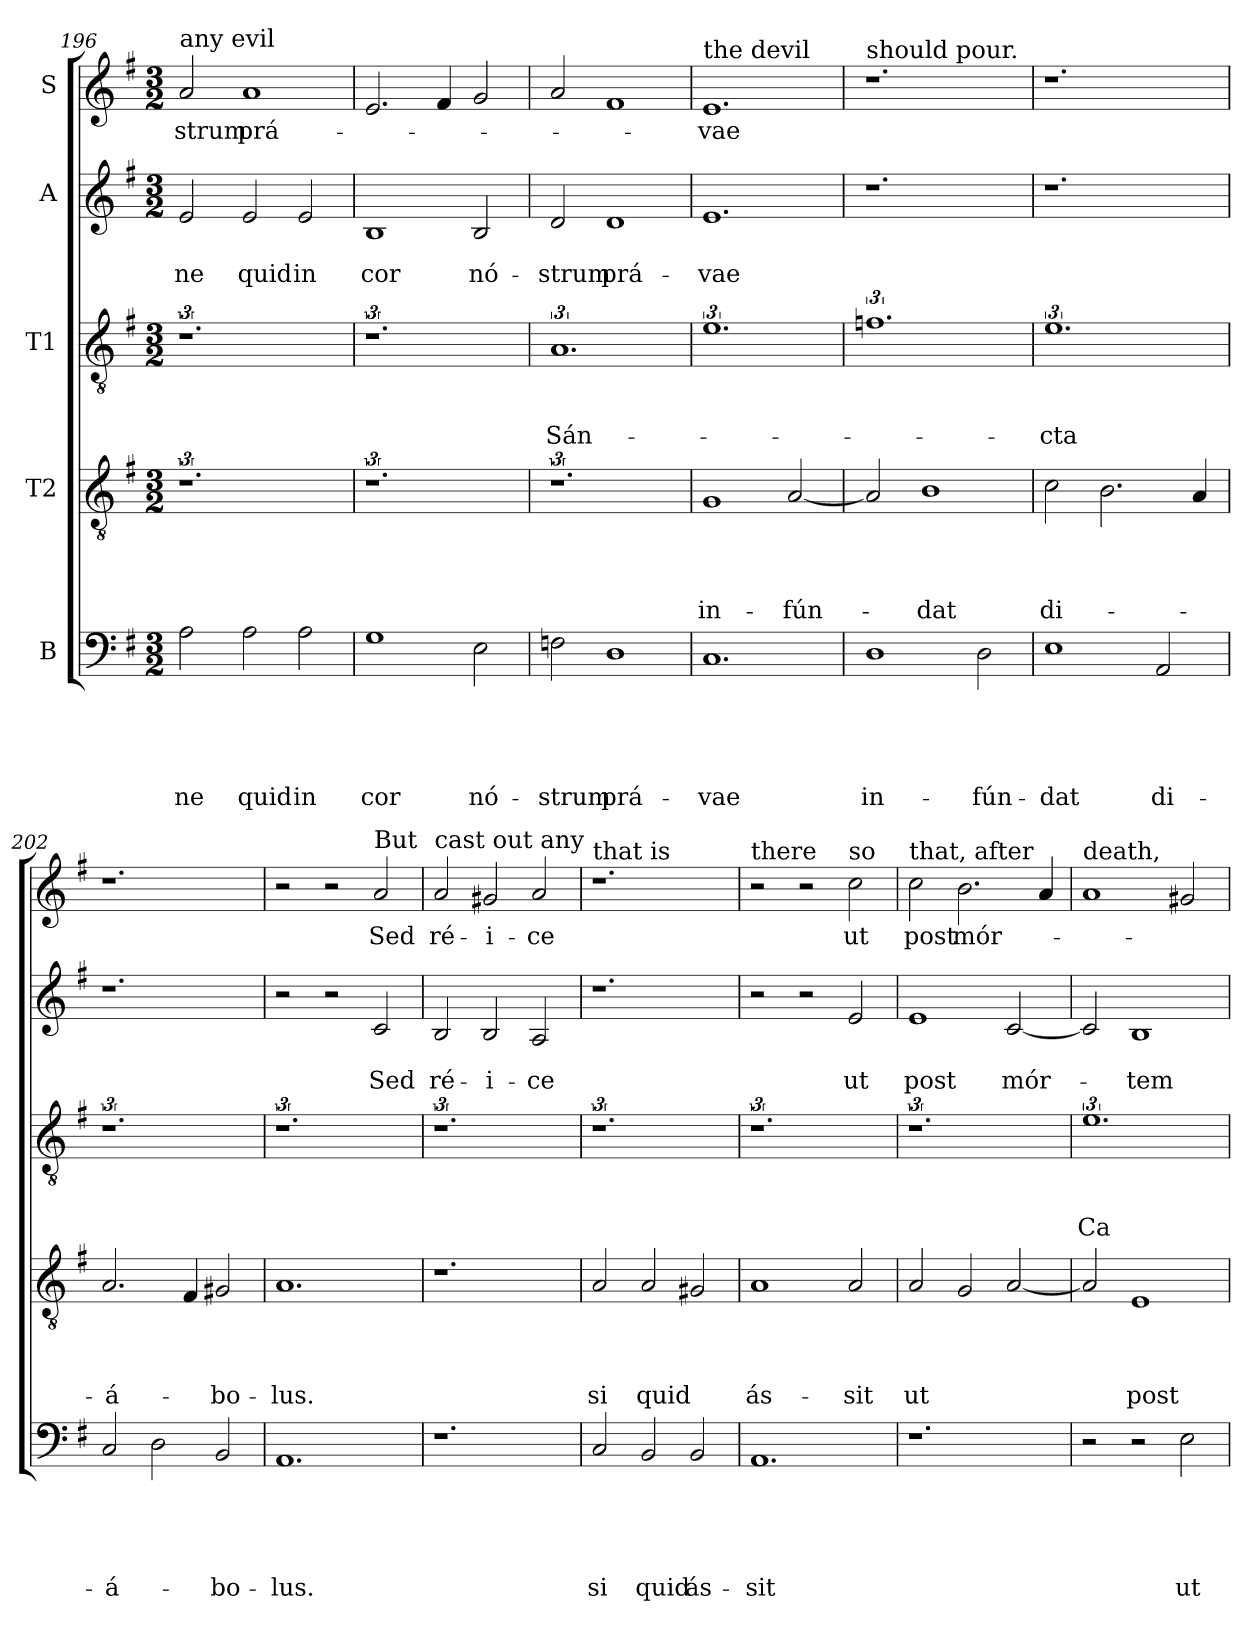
**kern	**text	**text	**text	**text	**text	**kern	**text	**text	**text	**text	**kern	**text	**text	**text	**kern	**text	**text	**kern	**text
*part5	*part5	*part5	*part5	*part5	*part5	*part4	*part4	*part4	*part4	*part4	*part3	*part3	*part3	*part3	*part2	*part2	*part2	*part1	*part1
*staff5	*staff5	*staff5	*staff5	*staff5	*staff5	*staff4	*staff4	*staff4	*staff4	*staff4	*staff3	*staff3	*staff3	*staff3	*staff2	*staff2	*staff2	*staff1	*staff1
*I"B	*	*	*	*	*	*I"T2	*	*	*	*	*I"T1	*	*	*	*I"A	*	*	*I"S	*
*clefF4	*	*	*	*	*	*clefGv2	*	*	*	*	*clefGv2	*	*	*	*clefG2	*	*	*clefG2	*
*k[f#]	*	*	*	*	*	*k[f#]	*	*	*	*	*k[f#]	*	*	*	*k[f#]	*	*	*k[f#]	*
*G:	*	*	*	*	*	*G:	*	*	*	*	*G:	*	*	*	*G:	*	*	*G:	*
*M3/2	*	*	*	*	*	*M3/2	*	*	*	*	*M3/2	*	*	*	*M3/2	*	*	*M3/2	*
*Xtuplet	*	*	*	*	*	*	*	*	*	*	*	*	*	*	*	*	*	*	*
=196	=196	=196	=196	=196	=196	=196	=196	=196	=196	=196	=196	=196	=196	=196	=196	=196	=196	=196	=196
!	!	!	!	!	!LO:LY:b	!	!	!	!	!	!	!	!	!	!	!	!	!	!
*	*	*	*	*	*	*	*	*	*	*	*	*	*	*	*Xtuplet	*	*	*	*
!	!	!	!	!	!	!	!	!	!	!	!	!	!	!	!	!	!LO:LY:b	!	!
*	*	*	*	*	*	*	*	*	*	*	*	*	*	*	*	*	*	*Xtuplet	*
!	!	!	!	!	!	!	!	!	!	!	!	!	!	!	!	!	!	!LO:TX:a:t=any evil	!
!	!	!	!	!	!	!	!	!	!	!	!	!	!	!	!	!	!	!	!LO:LY:b
3A\	.	.	.	.	ne	3%2.r	.	.	.	.	3%2.r	.	.	.	3e/	.	ne	3a/	-strum
!	!	!	!	!	!LO:LY:b	!	!	!	!	!	!	!	!	!	!	!	!LO:LY:b	!	!LO:LY:b
3A\	.	.	.	.	quid	.	.	.	.	.	.	.	.	.	3e/	.	quid	3%2a	prá-
!	!	!	!	!	!LO:LY:b	!	!	!	!	!	!	!	!	!	!	!	!LO:LY:b	!	!
3A\	.	.	.	.	in	.	.	.	.	.	.	.	.	.	3e/	.	in	.	.
=197	=197	=197	=197	=197	=197	=197	=197	=197	=197	=197	=197	=197	=197	=197	=197	=197	=197	=197	=197
!	!	!	!	!	!LO:LY:b	!	!	!	!	!	!	!	!	!	!	!	!LO:LY:b	!	!
3%2G	.	.	.	.	cor	3%2.r	.	.	.	.	3%2.r	.	.	.	3%2B	.	cor	3.e/	.
.	.	.	.	.	.	.	.	.	.	.	.	.	.	.	.	.	.	6f#/	.
!	!	!	!	!	!LO:LY:b	!	!	!	!	!	!	!	!	!	!	!	!LO:LY:b	!	!
3E\	.	.	.	.	nó-	.	.	.	.	.	.	.	.	.	3B/	.	nó-	3g/	.
=198	=198	=198	=198	=198	=198	=198	=198	=198	=198	=198	=198	=198	=198	=198	=198	=198	=198	=198	=198
!	!	!	!	!	!LO:LY:b	!	!	!	!	!	!	!	!	!LO:LY:b	!	!	!LO:LY:b	!	!
3Fni\	.	.	.	.	-strum	3%2.r	.	.	.	.	3%2.A	.	.	Sán-	3d/	.	-strum	3a/	.
!	!	!	!	!	!LO:LY:b	!	!	!	!	!	!	!	!	!	!	!	!LO:LY:b	!	!
3%2D	.	.	.	.	prá-	.	.	.	.	.	.	.	.	.	3%2d	.	prá-	3%2f#	.
=199	=199	=199	=199	=199	=199	=199	=199	=199	=199	=199	=199	=199	=199	=199	=199	=199	=199	=199	=199
!	!	!	!	!	!LO:LY:b	!	!	!	!	!	!	!	!	!	!	!	!	!	!
*	*	*	*	*	*	*Xtuplet	*	*	*	*	*	*	*	*	*	*	*	*	*
!	!	!	!	!	!	!	!	!	!	!	!	!	!	!	!	!	!	!LO:TX:a:t=the devil	!
!	!	!	!	!	!	!	!	!	!	!LO:LY:b	!	!	!	!	!	!	!LO:LY:b	!	!LO:LY:b
3%2.C	.	.	.	.	-vae	3%2G	.	.	.	in-	3%2.e	.	.	.	3%2.e	.	-vae	3%2.e	-vae
!	!	!	!	!	!	!	!	!	!	!LO:LY:b	!	!	!	!	!	!	!	!	!
.	.	.	.	.	.	[3A/	.	.	.	-fún-	.	.	.	.	.	.	.	.	.
!!LO:LB:g=z
=200	=200	=200	=200	=200	=200	=200	=200	=200	=200	=200	=200	=200	=200	=200	=200	=200	=200	=200	=200
!	!	!	!	!	!	!	!	!	!	!	!	!	!	!	!	!	!	!LO:TX:a:t=should pour.	!
!	!	!	!	!	!LO:LY:b	!	!	!	!	!	!	!	!	!	!	!	!	!	!
3%2D	.	.	.	.	in-	3A/]	.	.	.	.	3%2.fni	.	.	.	3%2.r	.	.	3%2.r	.
!	!	!	!	!	!	!	!	!	!	!LO:LY:b	!	!	!	!	!	!	!	!	!
.	.	.	.	.	.	3%2B	.	.	.	-dat	.	.	.	.	.	.	.	.	.
!	!	!	!	!	!LO:LY:b	!	!	!	!	!	!	!	!	!	!	!	!	!	!
3D\	.	.	.	.	-fún-	.	.	.	.	.	.	.	.	.	.	.	.	.	.
=201	=201	=201	=201	=201	=201	=201	=201	=201	=201	=201	=201	=201	=201	=201	=201	=201	=201	=201	=201
!	!	!	!	!	!LO:LY:b	!	!	!	!	!LO:LY:b	!	!	!	!LO:LY:b	!	!	!	!	!
3%2E	.	.	.	.	-dat	3c\	.	.	.	di-	3%2.e	.	.	-cta	3%2.r	.	.	3%2.r	.
.	.	.	.	.	.	3.B\	.	.	.	.	.	.	.	.	.	.	.	.	.
!	!	!	!	!	!LO:LY:b	!	!	!	!	!	!	!	!	!	!	!	!	!	!
3AA/	.	.	.	.	di-	.	.	.	.	.	.	.	.	.	.	.	.	.	.
.	.	.	.	.	.	6A/	.	.	.	.	.	.	.	.	.	.	.	.	.
=202	=202	=202	=202	=202	=202	=202	=202	=202	=202	=202	=202	=202	=202	=202	=202	=202	=202	=202	=202
!	!	!	!	!	!LO:LY:b	!	!	!	!	!LO:LY:b	!	!	!	!	!	!	!	!	!
3C/	.	.	.	.	-á-	3.A/	.	.	.	-á-	3%2.r	.	.	.	3%2.r	.	.	3%2.r	.
3D\	.	.	.	.	.	.	.	.	.	.	.	.	.	.	.	.	.	.	.
.	.	.	.	.	.	6F#/	.	.	.	.	.	.	.	.	.	.	.	.	.
!	!	!	!	!	!LO:LY:b	!	!	!	!	!LO:LY:b	!	!	!	!	!	!	!	!	!
3BB/	.	.	.	.	-bo-	3G#i/	.	.	.	-bo-	.	.	.	.	.	.	.	.	.
=203	=203	=203	=203	=203	=203	=203	=203	=203	=203	=203	=203	=203	=203	=203	=203	=203	=203	=203	=203
!	!	!	!	!	!LO:LY:b	!	!	!	!	!LO:LY:b	!	!	!	!	!	!	!	!	!
3%2.AA	.	.	.	.	-lus.	3%2.A	.	.	.	-lus.	3%2.r	.	.	.	3r	.	.	3r	.
.	.	.	.	.	.	.	.	.	.	.	.	.	.	.	3r	.	.	3r	.
!	!	!	!	!	!	!	!	!	!	!	!	!	!	!	!	!	!	!LO:TX:a:t=But	!
!	!	!	!	!	!	!	!	!	!	!	!	!	!	!	!	!	!LO:LY:b	!	!LO:LY:b
.	.	.	.	.	.	.	.	.	.	.	.	.	.	.	3c/	.	Sed	3a/	Sed
=204	=204	=204	=204	=204	=204	=204	=204	=204	=204	=204	=204	=204	=204	=204	=204	=204	=204	=204	=204
!	!	!	!	!	!	!	!	!	!	!	!	!	!	!	!	!	!	!LO:TX:a:t=cast out any	!
!	!	!	!	!	!	!	!	!	!	!	!	!	!	!	!	!	!LO:LY:b	!	!LO:LY:b
3%2.r	.	.	.	.	.	3%2.r	.	.	.	.	3%2.r	.	.	.	3B/	.	ré-	3a/	ré-
!	!	!	!	!	!	!	!	!	!	!	!	!	!	!	!	!	!LO:LY:b	!	!LO:LY:b
.	.	.	.	.	.	.	.	.	.	.	.	.	.	.	3B/	.	-i-	3g#i/	-i-
!	!	!	!	!	!	!	!	!	!	!	!	!	!	!	!	!	!LO:LY:b	!	!LO:LY:b
.	.	.	.	.	.	.	.	.	.	.	.	.	.	.	3A/	.	-ce	3a/	-ce
=205	=205	=205	=205	=205	=205	=205	=205	=205	=205	=205	=205	=205	=205	=205	=205	=205	=205	=205	=205
!	!	!	!	!	!	!	!	!	!	!	!	!	!	!	!	!	!	!LO:TX:a:t=that is	!
!	!	!	!	!	!LO:LY:b	!	!	!	!	!LO:LY:b	!	!	!	!	!	!	!	!	!
3C/	.	.	.	.	si	3A/	.	.	.	si	3%2.r	.	.	.	3%2.r	.	.	3%2.r	.
!	!	!	!	!	!LO:LY:b	!	!	!	!	!LO:LY:b	!	!	!	!	!	!	!	!	!
3BB/	.	.	.	.	quid	3A/	.	.	.	quid	.	.	.	.	.	.	.	.	.
!	!	!	!	!	!LO:LY:b	!	!	!	!	!	!	!	!	!	!	!	!	!	!
3BB/	.	.	.	.	ás-	3G#i/	.	.	.	.	.	.	.	.	.	.	.	.	.
!!LO:PB:g=z
=206	=206	=206	=206	=206	=206	=206	=206	=206	=206	=206	=206	=206	=206	=206	=206	=206	=206	=206	=206
!	!	!	!	!	!	!	!	!	!	!	!	!	!	!	!	!	!	!LO:TX:a:t=there	!
!	!	!	!	!	!LO:LY:b	!	!	!	!	!LO:LY:b	!	!	!	!	!	!	!	!	!
3%2.AA	.	.	.	.	-sit	3%2A	.	.	.	ás-	3%2.r	.	.	.	3r	.	.	3r	.
.	.	.	.	.	.	.	.	.	.	.	.	.	.	.	3r	.	.	3r	.
!	!	!	!	!	!	!	!	!	!	!	!	!	!	!	!	!	!	!LO:TX:a:t=so	!
!	!	!	!	!	!	!	!	!	!	!LO:LY:b	!	!	!	!	!	!	!LO:LY:b	!	!LO:LY:b
.	.	.	.	.	.	3A/	.	.	.	-sit	.	.	.	.	3e/	.	ut	3cc\	ut
=207	=207	=207	=207	=207	=207	=207	=207	=207	=207	=207	=207	=207	=207	=207	=207	=207	=207	=207	=207
!	!	!	!	!	!	!	!	!	!	!	!	!	!	!	!	!	!	!LO:TX:a:t=that, after	!
!	!	!	!	!	!	!	!	!	!	!LO:LY:b	!	!	!	!	!	!	!LO:LY:b	!	!LO:LY:b
3%2.r	.	.	.	.	.	3A/	.	.	.	ut	3%2.r	.	.	.	3%2e	.	post	3cc\	post
!	!	!	!	!	!	!	!	!	!	!	!	!	!	!	!	!	!	!	!LO:LY:b
.	.	.	.	.	.	3G/	.	.	.	.	.	.	.	.	.	.	.	3.b\	mór-
!	!	!	!	!	!	!	!	!	!	!	!	!	!	!	!	!	!LO:LY:b	!	!
.	.	.	.	.	.	[3A/	.	.	.	.	.	.	.	.	[3c/	.	mór-	.	.
.	.	.	.	.	.	.	.	.	.	.	.	.	.	.	.	.	.	6a/	.
=208	=208	=208	=208	=208	=208	=208	=208	=208	=208	=208	=208	=208	=208	=208	=208	=208	=208	=208	=208
!	!	!	!	!	!	!	!	!	!	!	!	!	!	!	!	!	!	!LO:TX:a:t=death,	!
!	!	!	!	!	!	!	!	!	!	!	!	!	!	!LO:LY:b	!	!	!	!	!
3r	.	.	.	.	.	3A/]	.	.	.	.	3%2.e	.	.	Ca-	3c/]	.	.	3%2a	.
!	!	!	!	!	!	!	!	!	!	!LO:LY:b	!	!	!	!	!	!	!LO:LY:b	!	!
3r	.	.	.	.	.	3%2E	.	.	.	post	.	.	.	.	3%2B	.	-tem	.	.
!	!	!	!	!	!LO:LY:b	!	!	!	!	!	!	!	!	!	!	!	!	!	!
3E\	.	.	.	.	ut	.	.	.	.	.	.	.	.	.	.	.	.	3g#i/	.
=	=	=	=	=	=	=	=	=	=	=	=	=	=	=	=	=	=	=	=
*-	*-	*-	*-	*-	*-	*-	*-	*-	*-	*-	*-	*-	*-	*-	*-	*-	*-	*-	*-
